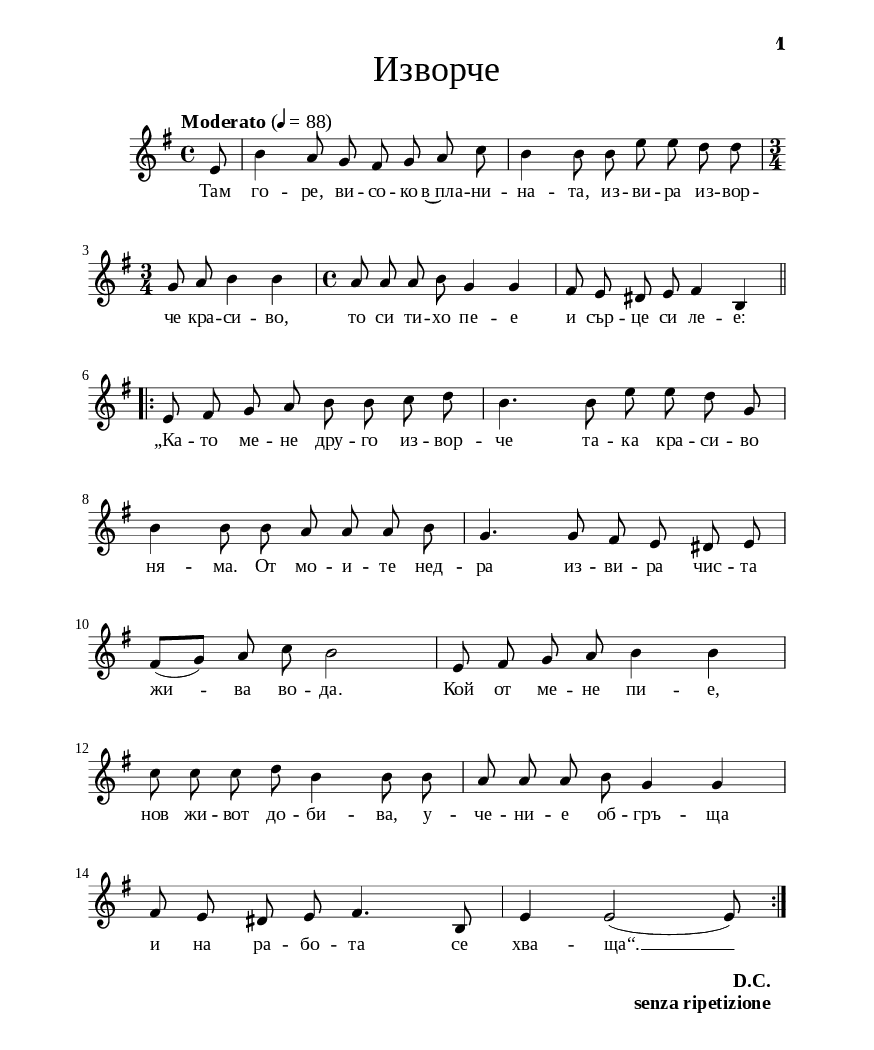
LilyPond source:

\version "2.24.4"

% include paper part and global functions
\include "include/globals.ily"

\bookpart {
  \label #'ref177
  \tocItem \markup "Изворче"
  \include "include/bookpart-paper.ily"
  \score {
    \include "include/score-layout.ily"

    \new Voice \absolute {
      \clef treble
      \key e \minor
      \time 4/4
      \tempoFunc "Moderato" 4 "88"
      \autoBeamOff
      \partial 8
      e'8 | % 2
      b'4  a'8  g'8  fis'8  g'8
      a'8 c''8 | % 3
      b'4 b'8 b'8 e''8
      e''8 d''8 d''8 | % 4
      \time 3/4  |  \break % 4
      g'8  a'8 b'4 b'4 | % 5
      \time 4/4  | % 5
      a'8  a'8  a'8 b'8  g'4
      g'4 | % 6
      fis'8  e'8  dis'8  e'8  fis'4
      b4 \break | % 7
      \bar ".|:-||"
      e'8  fis'8  g'8  a'8 b'8
      b'8 c''8 d''8 | % 8
      b'4. b'8 e''8 e''8
      d''8  g'8 \break | % 9
      b'4 b'8 b'8  a'8  a'8
      a'8 b'8 |
      g'4.  g'8  fis'8  e'8  dis'8
      e'8 \break | % 11
      fis'8 ( [  g'8 ] )   a'8 c''8
      b'2 | % 12
      e'8  fis'8  g'8  a'8 b'4
      b'4 \break | % 13
      c''8 c''8 c''8 d''8
      b'4 b'8 b'8 | % 14
      a'8  a'8  a'8 b'8  g'4
      g'4 \break | % 15
      fis'8  e'8  dis'8  e'8  fis'4.
      b8 | % 16
      e'4  e'2 (e'8)
      \bar ":|."
    }

    \addlyrics {
      Там го -- ре, ви -- со -- ко в~пла
      -- ни -- на -- та, из -- ви -- ра из --
      вор -- че кра -- си -- во, то си
      ти -- хо пе -- е и сър -- це си
      ле -- е: „Ка -- то ме -- не дру --
      го из -- вор -- че та -- ка кра --
      си -- во ня -- ма. От мо -- и -- те
      нед -- ра из -- ви -- ра чис -- та
      жи -- ва во -- да. Кой от ме --
      не пи -- е, нов жи -- вот до -- би
      -- ва, у -- че -- ни -- е об -- гръ --
      ща и на ра -- бо -- та се хва --
      ща“. __}

      \header {
        title = \titleFunc #'ref_desc_10 "Изворче" "Izvorče"
      }

      \midi{}
    } % score

    \markup \dc-two "D.C.""senza ripetizione"


  } % bookpart


